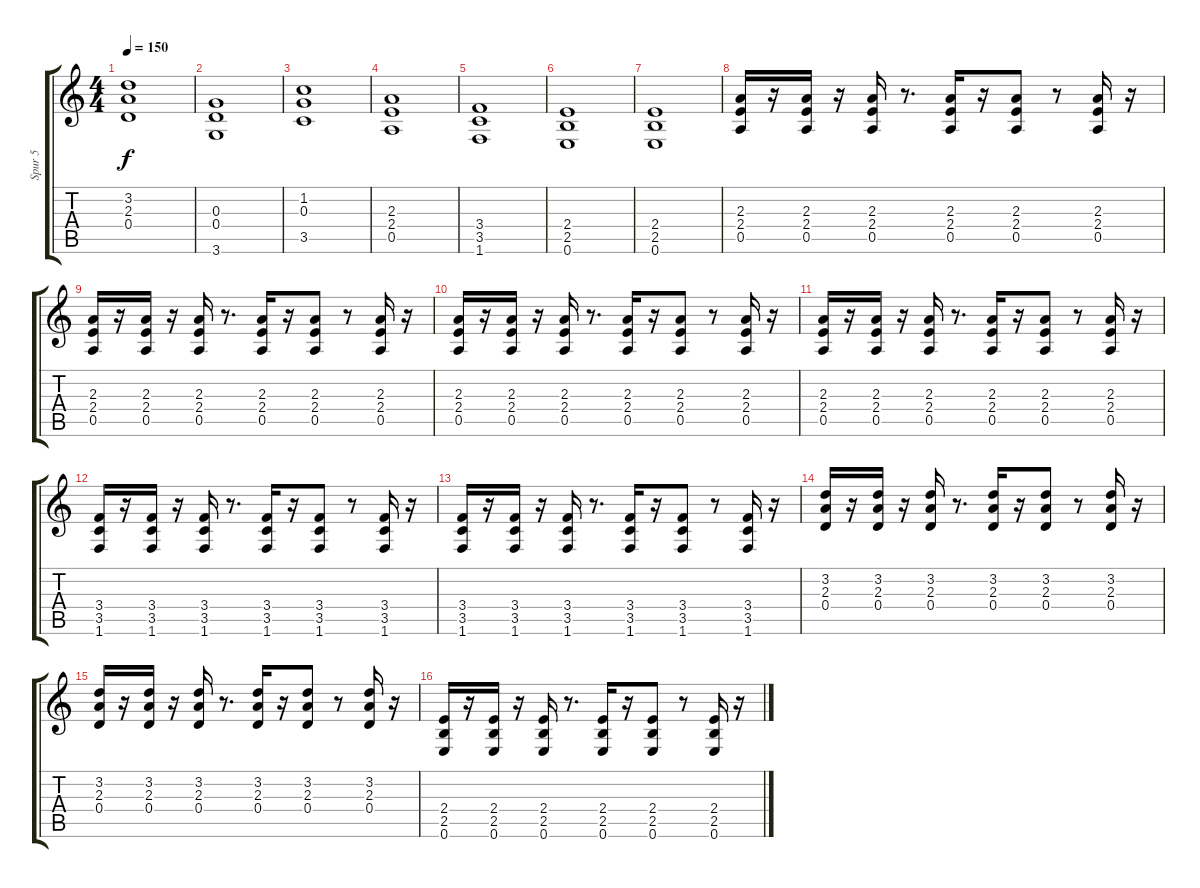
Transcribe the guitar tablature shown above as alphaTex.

\track ("Spur 5" "Spur 5") {instrument overdrivenguitar}
\staff {score tabs}
\tuning (E4 B3 G3 D3 A2 E2) {hide}
\ts (4 4)
\tempo 150
\clef g2
\ks c
(3.2 2.3 0.4).1{dy f} |
(0.3 0.4 3.6).1 |
(1.2 0.3 3.5).1 |
(2.3 2.4 0.5).1 |
(3.4 3.5 1.6).1 |
(2.4 2.5 0.6).1 |
(2.4 2.5 0.6).1 |
(2.3 2.4 0.5).16 r.16 (2.3 2.4 0.5).16 r.16 (2.3 2.4 0.5).16 r.8{d} (2.3 2.4 0.5).16 r.16 (2.3 2.4 0.5).8 r.8 (2.3 2.4 0.5).16 r.16 |
(2.3 2.4 0.5).16 r.16 (2.3 2.4 0.5).16 r.16 (2.3 2.4 0.5).16 r.8{d} (2.3 2.4 0.5).16 r.16 (2.3 2.4 0.5).8 r.8 (2.3 2.4 0.5).16 r.16 |
(2.3 2.4 0.5).16 r.16 (2.3 2.4 0.5).16 r.16 (2.3 2.4 0.5).16 r.8{d} (2.3 2.4 0.5).16 r.16 (2.3 2.4 0.5).8 r.8 (2.3 2.4 0.5).16 r.16 |
(2.3 2.4 0.5).16 r.16 (2.3 2.4 0.5).16 r.16 (2.3 2.4 0.5).16 r.8{d} (2.3 2.4 0.5).16 r.16 (2.3 2.4 0.5).8 r.8 (2.3 2.4 0.5).16 r.16 |
(3.4 3.5 1.6).16 r.16 (3.4 3.5 1.6).16 r.16 (3.4 3.5 1.6).16 r.8{d} (3.4 3.5 1.6).16 r.16 (3.4 3.5 1.6).8 r.8 (3.4 3.5 1.6).16 r.16 |
(3.4 3.5 1.6).16 r.16 (3.4 3.5 1.6).16 r.16 (3.4 3.5 1.6).16 r.8{d} (3.4 3.5 1.6).16 r.16 (3.4 3.5 1.6).8 r.8 (3.4 3.5 1.6).16 r.16 |
(3.2 2.3 0.4).16 r.16 (3.2 2.3 0.4).16 r.16 (3.2 2.3 0.4).16 r.8{d} (3.2 2.3 0.4).16 r.16 (3.2 2.3 0.4).8 r.8 (3.2 2.3 0.4).16 r.16 |
(3.2 2.3 0.4).16 r.16 (3.2 2.3 0.4).16 r.16 (3.2 2.3 0.4).16 r.8{d} (3.2 2.3 0.4).16 r.16 (3.2 2.3 0.4).8 r.8 (3.2 2.3 0.4).16 r.16 |
(2.4 2.5 0.6).16 r.16 (2.4 2.5 0.6).16 r.16 (2.4 2.5 0.6).16 r.8{d} (2.4 2.5 0.6).16 r.16 (2.4 2.5 0.6).8 r.8 (2.4 2.5 0.6).16 r.16
